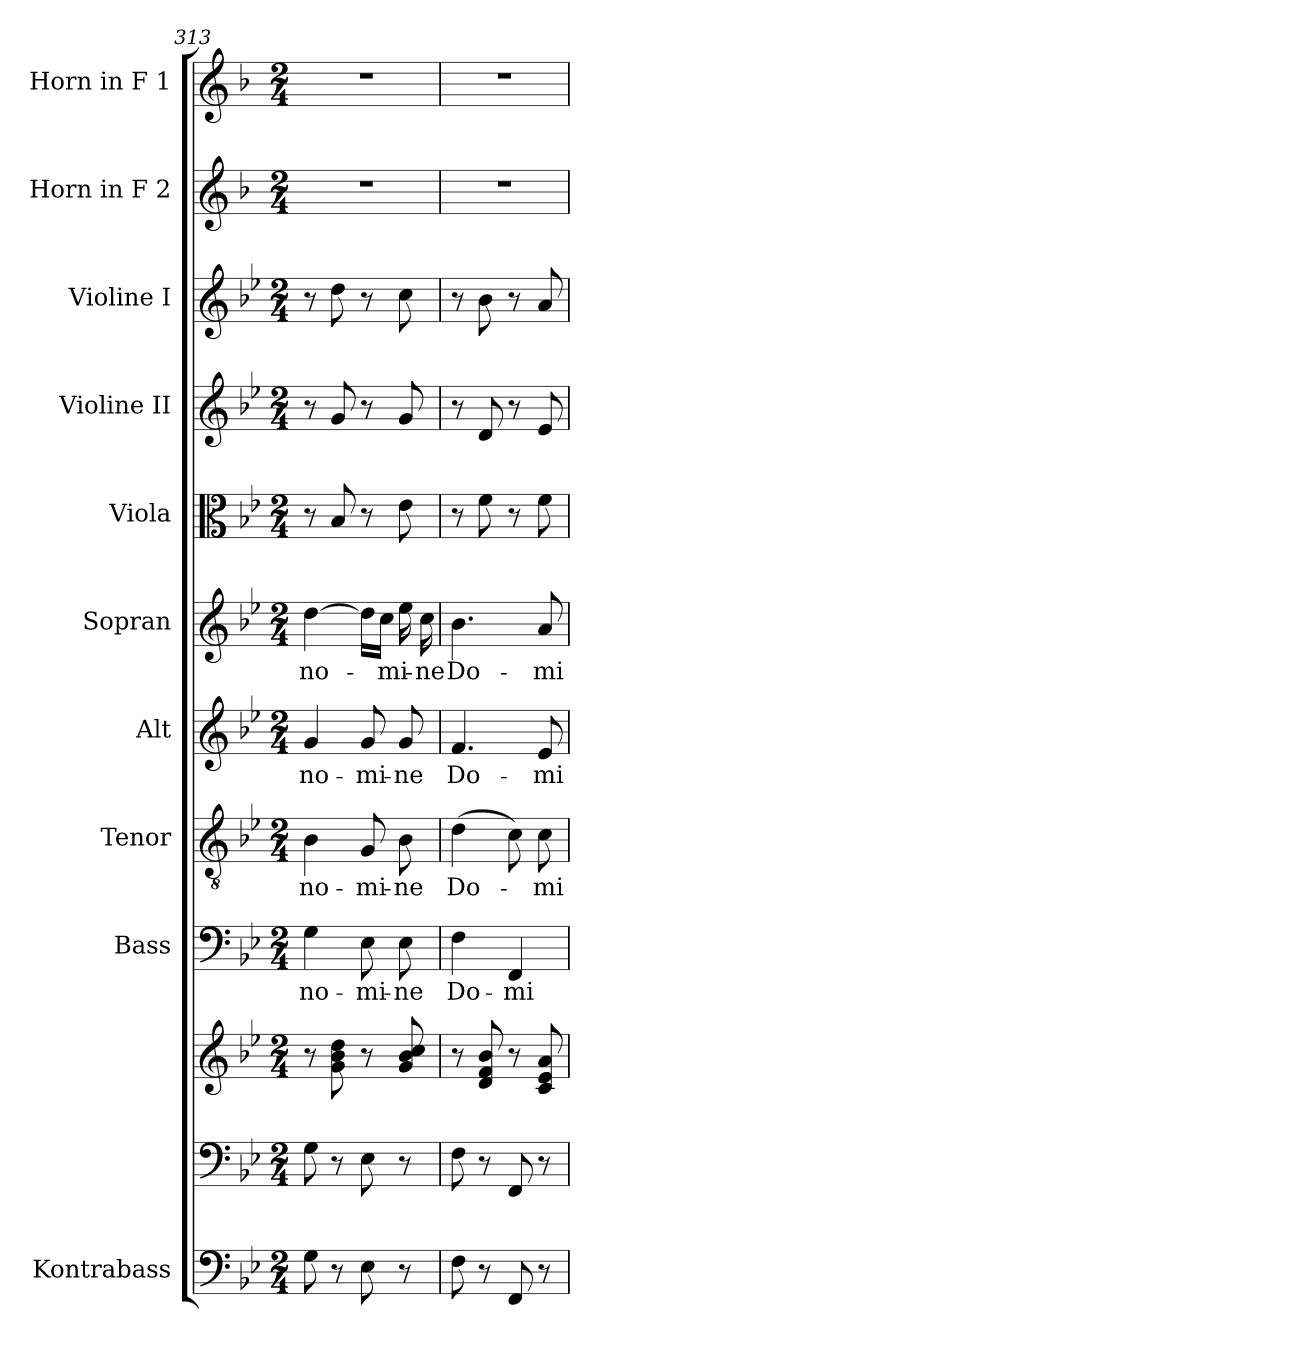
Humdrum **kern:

**kern	**kern	**kern	**kern	**text	**kern	**text	**kern	**text	**kern	**text	**kern	**kern	**kern	**kern	**kern
*part11	*part10	*part10	*part9	*part9	*part8	*part8	*part7	*part7	*part6	*part6	*part5	*part4	*part3	*part2	*part1
*staff12	*staff11	*staff10	*staff9	*staff9	*staff8	*staff8	*staff7	*staff7	*staff6	*staff6	*staff5	*staff4	*staff3	*staff2	*staff1
*I"Kontrabass	*	*	*I"Bass	*	*I"Tenor	*	*I"Alt	*	*I"Sopran	*	*I"Viola	*I"Violine II	*I"Violine I	*I"Horn in F 2	*I"Horn in F 1
*I'Kb.	*	*	*I'B	*	*I'T	*	*I'A	*	*I'S	*	*I'Vla.	*I'Vl. II	*I'Vl. I	*I'Hrn. 2	*I'Hrn. 1
*clefF4	*clefF4	*clefG2	*clefF4	*	*clefGv2	*	*clefG2	*	*clefG2	*	*clefC3	*clefG2	*clefG2	*clefG2	*clefG2
*ITrd7c12	*	*	*	*	*	*	*	*	*	*	*	*	*	*ITrd4c7	*ITrd4c7
*k[b-e-]	*k[b-e-]	*k[b-e-]	*k[b-e-]	*	*k[b-e-]	*	*k[b-e-]	*	*k[b-e-]	*	*k[b-e-]	*k[b-e-]	*k[b-e-]	*k[b-e-]	*k[b-e-]
*B-:	*B-:	*B-:	*B-:	*	*B-:	*	*B-:	*	*B-:	*	*B-:	*B-:	*B-:	*B-:	*B-:
*M2/4	*M2/4	*M2/4	*M2/4	*	*M2/4	*	*M2/4	*	*M2/4	*	*M2/4	*M2/4	*M2/4	*M2/4	*M2/4
=313	=313	=313	=313	=313	=313	=313	=313	=313	=313	=313	=313	=313	=313	=313	=313
!	!	!	!	!LO:LY:b	!	!LO:LY:b	!	!LO:LY:b	!	!LO:LY:b	!	!	!	!	!
8GG\	8G\	8r	4G\	no-	4B-\	no-	4g/	no-	[4dd\	no-	8r	8r	8r	2r	2r
8r	8r	8g\ 8b-\ 8dd\	.	.	.	.	.	.	.	.	8B-/	8g/	8dd\	.	.
!	!	!	!	!LO:LY:b	!	!LO:LY:b	!	!LO:LY:b	!	!	!	!	!	!	!
8EE-\	8E-\	8r	8E-\	-mi-	8G/	-mi-	8g/	-mi-	16dd\LL]	.	8r	8r	8r	.	.
.	.	.	.	.	.	.	.	.	16cc\JJ	.	.	.	.	.	.
!	!	!	!	!LO:LY:b	!	!LO:LY:b	!	!LO:LY:b	!	!LO:LY:b	!	!	!	!	!
8r	8r	8g/ 8b-/ 8cc/	8E-\	-ne	8B-\	-ne	8g/	-ne	16ee-\	-mi-	8e-\	8g/	8cc\	.	.
!	!	!	!	!	!	!	!	!	!	!LO:LY:b	!	!	!	!	!
.	.	.	.	.	.	.	.	.	16cc\	-ne	.	.	.	.	.
=314	=314	=314	=314	=314	=314	=314	=314	=314	=314	=314	=314	=314	=314	=314	=314
!	!	!	!	!LO:LY:b	!	!LO:LY:b	!	!LO:LY:b	!	!LO:LY:b	!	!	!	!	!
8FF\	8F\	8r	4F\	Do-	(>4d\	Do-	4.f/	Do-	4.b-\	Do-	8r	8r	8r	2r	2r
8r	8r	8d/ 8f/ 8b-/	.	.	.	.	.	.	.	.	8f\	8d/	8b-\	.	.
!	!	!	!	!LO:LY:b	!	!	!	!	!	!	!	!	!	!	!
8FFF/	8FF/	8r	4FF/	-mi-	8c\)	.	.	.	.	.	8r	8r	8r	.	.
!	!	!	!	!	!	!LO:LY:b	!	!LO:LY:b	!	!LO:LY:b	!	!	!	!	!
8r	8r	8c/ 8e-/ 8a/	.	.	8c\	-mi-	8e-/	-mi-	8a/	-mi-	8f\	8e-/	8a/	.	.
=	=	=	=	=	=	=	=	=	=	=	=	=	=	=	=
*-	*-	*-	*-	*-	*-	*-	*-	*-	*-	*-	*-	*-	*-	*-	*-
